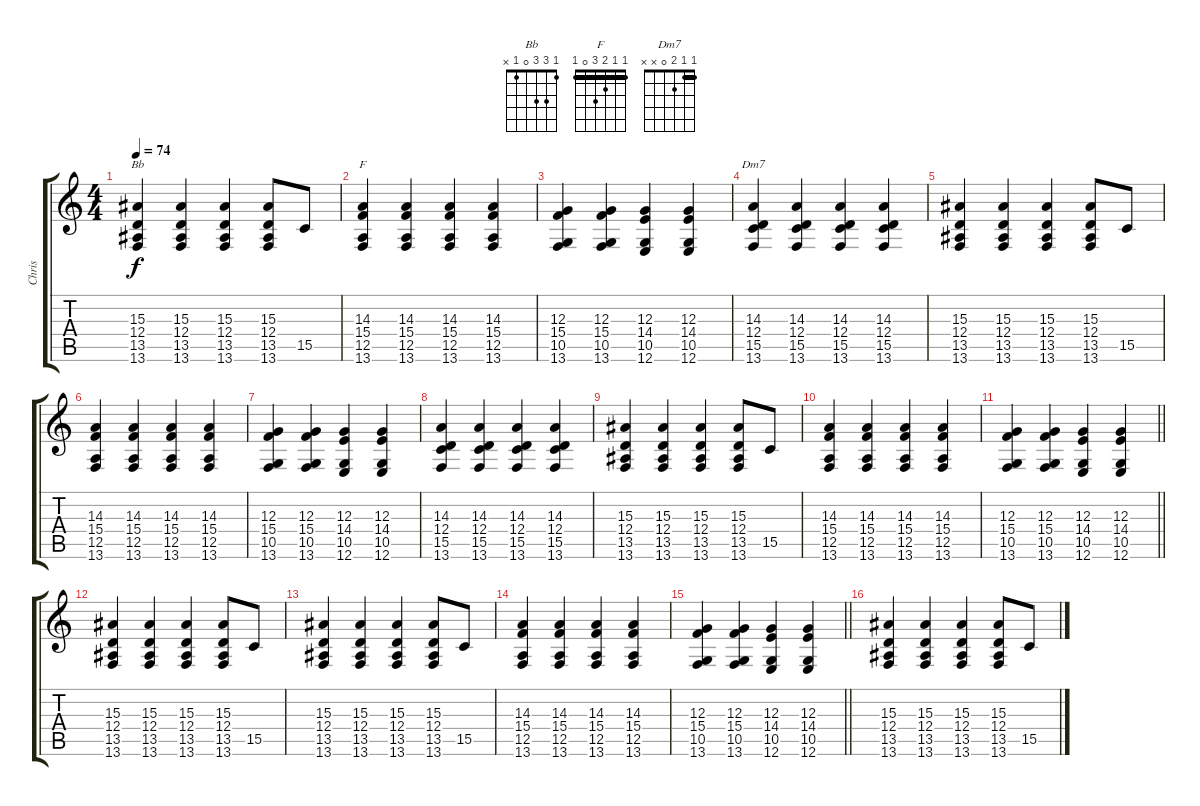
\track ("Chris" "Chris") {instrument brightacousticpiano}
\staff {score tabs}
\tuning (E4 B3 G3 D3 A2 E2) {hide}
\chord ("Bb" 1 3 3 0 1 x)
\chord ("F" 1 1 2 3 0 1) {barre 1}
\chord ("Dm7" 1 1 2 0 x x) {barre 1}
\ts (4 4)
\tempo 74
\clef g2
\ks c
(15.3 12.4 13.5 13.6).4{ch "Bb" dy f} (15.3 12.4 13.5 13.6).4 (15.3 12.4 13.5 13.6).4 (15.3 12.4 13.5 13.6).8 15.5.8 |
(14.3 15.4 12.5 13.6).4{ch "F"} (14.3 15.4 12.5 13.6).4 (14.3 15.4 12.5 13.6).4 (14.3 15.4 12.5 13.6).4 |
(12.3 15.4 10.5 13.6).4 (12.3 15.4 10.5 13.6).4 (12.3 14.4 10.5 12.6).4 (12.3 14.4 10.5 12.6).4 |
(14.3 12.4 15.5 13.6).4{ch "Dm7"} (14.3 12.4 15.5 13.6).4 (14.3 12.4 15.5 13.6).4 (14.3 12.4 15.5 13.6).4 |
(15.3 12.4 13.5 13.6).4 (15.3 12.4 13.5 13.6).4 (15.3 12.4 13.5 13.6).4 (15.3 12.4 13.5 13.6).8 15.5.8 |
(14.3 15.4 12.5 13.6).4 (14.3 15.4 12.5 13.6).4 (14.3 15.4 12.5 13.6).4 (14.3 15.4 12.5 13.6).4 |
(12.3 15.4 10.5 13.6).4 (12.3 15.4 10.5 13.6).4 (12.3 14.4 10.5 12.6).4 (12.3 14.4 10.5 12.6).4 |
(14.3 12.4 15.5 13.6).4 (14.3 12.4 15.5 13.6).4 (14.3 12.4 15.5 13.6).4 (14.3 12.4 15.5 13.6).4 |
(15.3 12.4 13.5 13.6).4 (15.3 12.4 13.5 13.6).4 (15.3 12.4 13.5 13.6).4 (15.3 12.4 13.5 13.6).8 15.5.8 |
(14.3 15.4 12.5 13.6).4 (14.3 15.4 12.5 13.6).4 (14.3 15.4 12.5 13.6).4 (14.3 15.4 12.5 13.6).4 |
\barLineRight lightlight
(12.3 15.4 10.5 13.6).4 (12.3 15.4 10.5 13.6).4 (12.3 14.4 10.5 12.6).4 (12.3 14.4 10.5 12.6).4 |
(15.3 12.4 13.5 13.6).4 (15.3 12.4 13.5 13.6).4 (15.3 12.4 13.5 13.6).4 (15.3 12.4 13.5 13.6).8 15.5.8 |
(15.3 12.4 13.5 13.6).4 (15.3 12.4 13.5 13.6).4 (15.3 12.4 13.5 13.6).4 (15.3 12.4 13.5 13.6).8 15.5.8 |
(14.3 15.4 12.5 13.6).4 (14.3 15.4 12.5 13.6).4 (14.3 15.4 12.5 13.6).4 (14.3 15.4 12.5 13.6).4 |
\barLineRight lightlight
(12.3 15.4 10.5 13.6).4 (12.3 15.4 10.5 13.6).4 (12.3 14.4 10.5 12.6).4 (12.3 14.4 10.5 12.6).4 |
(15.3 12.4 13.5 13.6).4 (15.3 12.4 13.5 13.6).4 (15.3 12.4 13.5 13.6).4 (15.3 12.4 13.5 13.6).8 15.5.8
